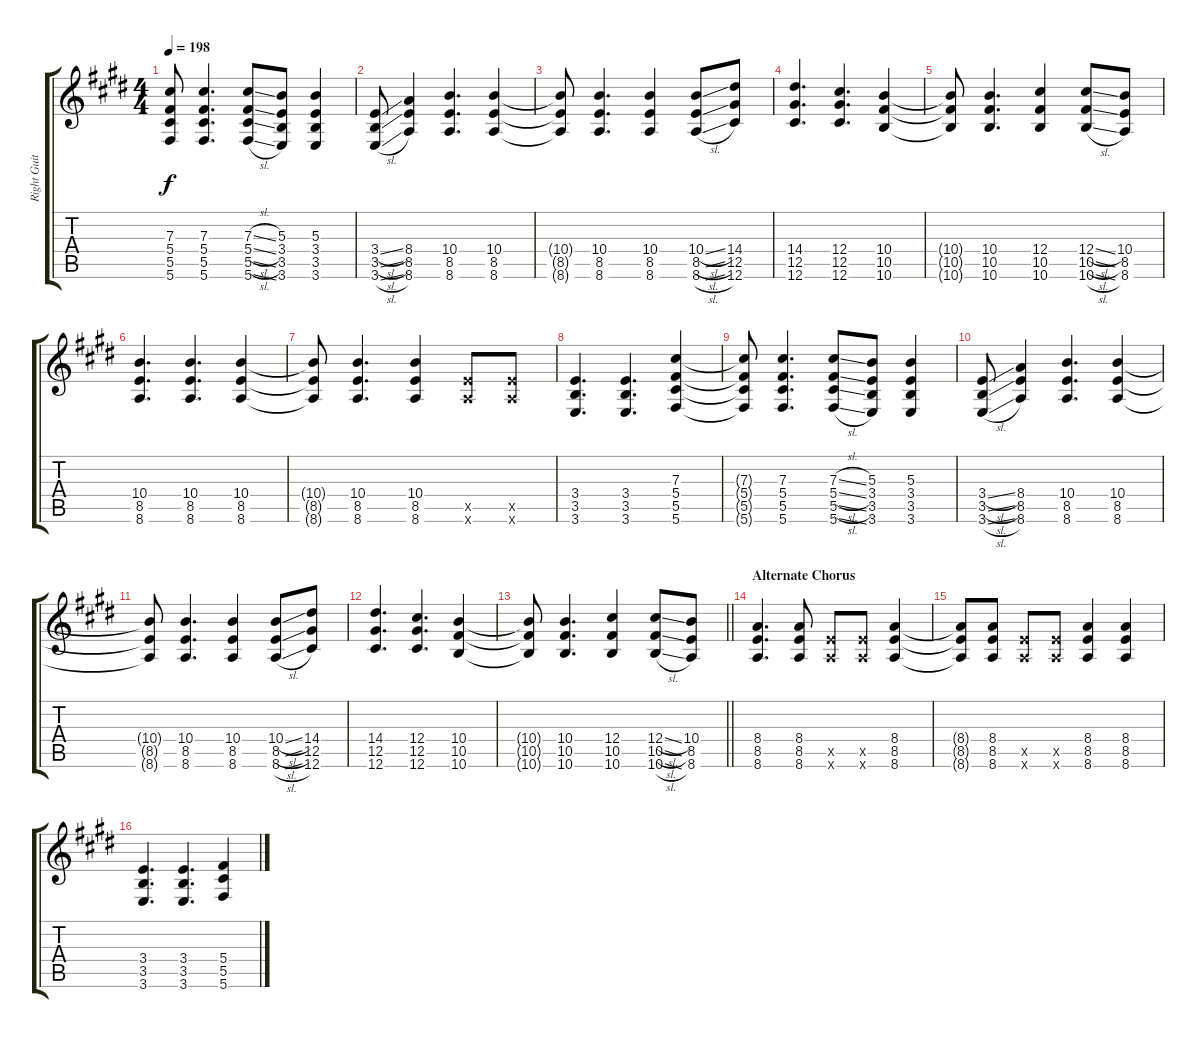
\track ("Right Guitar" "Right Guit") {instrument distortionguitar}
\staff {score tabs}
\tuning (Eb4 Bb3 Gb3 Db3 Ab2 Db2) {hide}
\ts (4 4)
\tempo 198
\clef g2
\ks e
(7.3{t} 5.4{t} 5.5{t} 5.6{t}).8{dy f} (7.3 5.4 5.5 5.6).4{d} (7.3{sl} 5.4{sl} 5.5{sl} 5.6{sl}).8 (5.3 3.4 3.5 3.6).8 (5.3 3.4 3.5 3.6).4 |
(3.4{sl} 3.5{sl} 3.6{sl}).8 (8.4 8.5 8.6).4 (10.4 8.5 8.6).4{d} (10.4 8.5 8.6).4 |
(10.4{t} 8.5{t} 8.6{t}).8 (10.4 8.5 8.6).4{d} (10.4 8.5 8.6).4 (10.4{sl} 8.5{sl} 8.6{sl}).8 (14.4 12.5 12.6).8 |
(14.4 12.5 12.6).4{d} (12.4 12.5 12.6).4{d} (10.4 10.5 10.6).4 |
(10.4{t} 10.5{t} 10.6{t}).8 (10.4 10.5 10.6).4{d} (12.4 10.5 10.6).4 (12.4{sl} 10.5{sl} 10.6{sl}).8 (10.4 8.5 8.6).8 |
(10.4 8.5 8.6).4{d} (10.4 8.5 8.6).4{d} (10.4 8.5 8.6).4 |
(10.4{t} 8.5{t} 8.6{t}).8 (10.4 8.5 8.6).4{d} (10.4 8.5 8.6).4 (8.5{x} 8.6{x}).8 (8.5{x} 8.6{x}).8 |
(3.4 3.5 3.6).4{d} (3.4 3.5 3.6).4{d} (7.3 5.4 5.5 5.6).4 |
(7.3{t} 5.4{t} 5.5{t} 5.6{t}).8 (7.3 5.4 5.5 5.6).4{d} (7.3{sl} 5.4{sl} 5.5{sl} 5.6{sl}).8 (5.3 3.4 3.5 3.6).8 (5.3 3.4 3.5 3.6).4 |
(3.4{sl} 3.5{sl} 3.6{sl}).8 (8.4 8.5 8.6).4 (10.4 8.5 8.6).4{d} (10.4 8.5 8.6).4 |
(10.4{t} 8.5{t} 8.6{t}).8 (10.4 8.5 8.6).4{d} (10.4 8.5 8.6).4 (10.4{sl} 8.5{sl} 8.6{sl}).8 (14.4 12.5 12.6).8 |
(14.4 12.5 12.6).4{d} (12.4 12.5 12.6).4{d} (10.4 10.5 10.6).4 |
\barLineRight lightlight
(10.4{t} 10.5{t} 10.6{t}).8 (10.4 10.5 10.6).4{d} (12.4 10.5 10.6).4 (12.4{sl} 10.5{sl} 10.6{sl}).8 (10.4 8.5 8.6).8 |
\section ("" "Alternate Chorus")
(8.4 8.5 8.6).4{d} (8.4 8.5 8.6).8 (8.5{x} 8.6{x}).8 (8.5{x} 8.6{x}).8 (8.4 8.5 8.6).4 |
(8.4{t} 8.5{t} 8.6{t}).8 (8.4 8.5 8.6).8 (8.5{x} 8.6{x}).8 (8.5{x} 8.6{x}).8 (8.4 8.5 8.6).4 (8.4 8.5 8.6).4 |
(3.4 3.5 3.6).4{d} (3.4 3.5 3.6).4{d} (5.4 5.5 5.6).4
